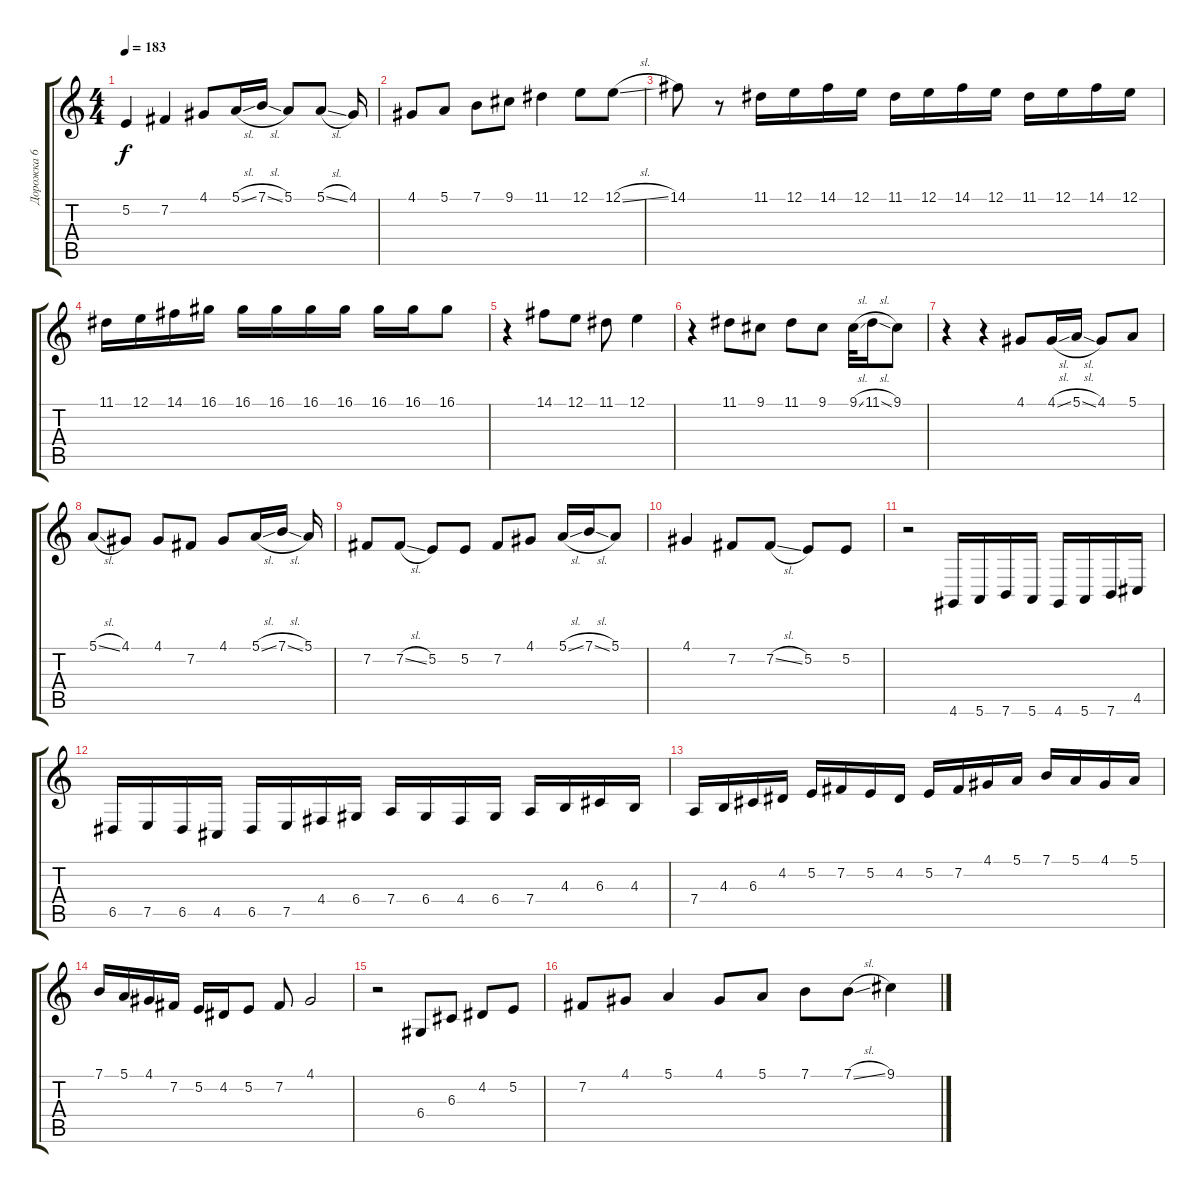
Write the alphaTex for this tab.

\track ("Дорожка 6" "Дорожка 6") {instrument pad6metallic}
\staff {score tabs}
\tuning (E4 B3 G3 D3 A2 E2) {hide}
\ts (4 4)
\tempo 183
\clef g2
\ks c
5.2.4{dy f} 7.2.4 4.1.8 5.1{sl}.16 7.1{sl}.16 5.1.8 5.1{sl}.8 4.1.16 |
4.1.8 5.1.8 7.1.8 9.1.8 11.1.4 12.1.8 12.1{sl}.8 |
14.1.8 r.8 11.1.16 12.1.16 14.1.16 12.1.16 11.1.16 12.1.16 14.1.16 12.1.16 11.1.16 12.1.16 14.1.16 12.1.16 |
11.1.16 12.1.16 14.1.16 16.1.16 16.1.16 16.1.16 16.1.16 16.1.16 16.1.16 16.1.16 16.1.8 |
r.4 14.1.8 12.1.8 11.1.8 12.1.4 |
r.4 11.1.8 9.1.8 11.1.8 9.1.8 9.1{sl}.32 11.1{sl}.16 9.1.8 |
r.4 r.4 4.1.8 4.1{sl}.16 5.1{sl}.16 4.1.8 5.1.8 |
5.1{sl}.8 4.1.8 4.1.8 7.2.8 4.1.8 5.1{sl}.16 7.1{sl}.16 5.1.16 |
7.2.8 7.2{sl}.8 5.2.8 5.2.8 7.2.8 4.1.8 5.1{sl}.16 7.1{sl}.16 5.1.8 |
4.1.4 7.2.8 7.2{sl}.8 5.2.8 5.2.8 |
r.2 4.6.16 5.6.16 7.6.16 5.6.16 4.6.16 5.6.16 7.6.16 4.5.16 |
6.5.16 7.5.16 6.5.16 4.5.16 6.5.16 7.5.16 4.4.16 6.4.16 7.4.16 6.4.16 4.4.16 6.4.16 7.4.16 4.3.16 6.3.16 4.3.16 |
7.4.16 4.3.16 6.3.16 4.2.16 5.2.16 7.2.16 5.2.16 4.2.16 5.2.16 7.2.16 4.1.16 5.1.16 7.1.16 5.1.16 4.1.16 5.1.16 |
7.1.16 5.1.16 4.1.16 7.2.16 5.2.16 4.2.16 5.2.8 7.2.8 4.1.2 |
r.2 6.4.8 6.3.8 4.2.8 5.2.8 |
7.2.8 4.1.8 5.1.4 4.1.8 5.1.8 7.1.8 7.1{sl}.8 9.1.4
